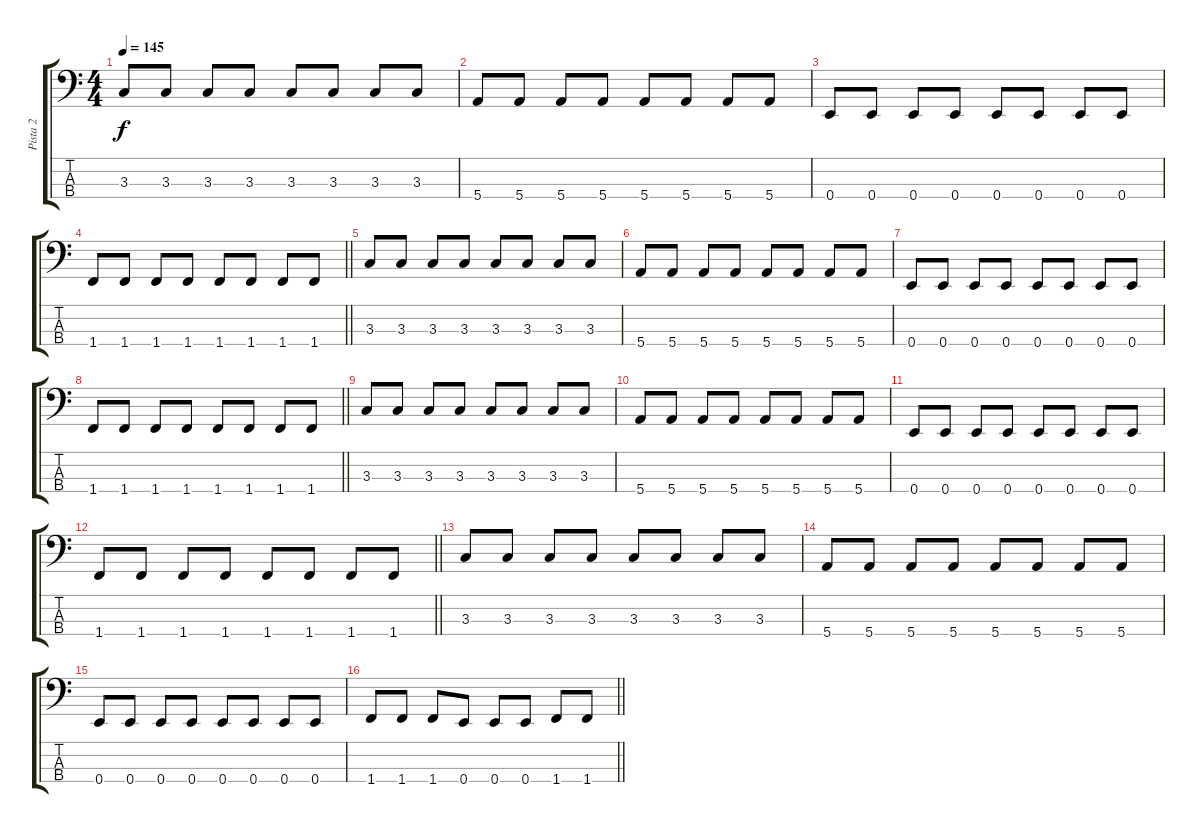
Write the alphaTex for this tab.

\track ("Pista 2" "Pista 2") {instrument electricbassfinger}
\staff {score tabs}
\tuning (G2 D2 A1 E1) {hide}
\ts (4 4)
\tempo 145
\clef f4
\ks c
3.3.8{dy f} 3.3.8 3.3.8 3.3.8 3.3.8 3.3.8 3.3.8 3.3.8 |
5.4.8 5.4.8 5.4.8 5.4.8 5.4.8 5.4.8 5.4.8 5.4.8 |
0.4.8 0.4.8 0.4.8 0.4.8 0.4.8 0.4.8 0.4.8 0.4.8 |
\barLineRight lightlight
1.4.8 1.4.8 1.4.8 1.4.8 1.4.8 1.4.8 1.4.8 1.4.8 |
3.3.8 3.3.8 3.3.8 3.3.8 3.3.8 3.3.8 3.3.8 3.3.8 |
5.4.8 5.4.8 5.4.8 5.4.8 5.4.8 5.4.8 5.4.8 5.4.8 |
0.4.8 0.4.8 0.4.8 0.4.8 0.4.8 0.4.8 0.4.8 0.4.8 |
\barLineRight lightlight
1.4.8 1.4.8 1.4.8 1.4.8 1.4.8 1.4.8 1.4.8 1.4.8 |
3.3.8 3.3.8 3.3.8 3.3.8 3.3.8 3.3.8 3.3.8 3.3.8 |
5.4.8 5.4.8 5.4.8 5.4.8 5.4.8 5.4.8 5.4.8 5.4.8 |
0.4.8 0.4.8 0.4.8 0.4.8 0.4.8 0.4.8 0.4.8 0.4.8 |
\barLineRight lightlight
1.4.8 1.4.8 1.4.8 1.4.8 1.4.8 1.4.8 1.4.8 1.4.8 |
3.3.8 3.3.8 3.3.8 3.3.8 3.3.8 3.3.8 3.3.8 3.3.8 |
5.4.8 5.4.8 5.4.8 5.4.8 5.4.8 5.4.8 5.4.8 5.4.8 |
0.4.8 0.4.8 0.4.8 0.4.8 0.4.8 0.4.8 0.4.8 0.4.8 |
\barLineRight lightlight
1.4.8 1.4.8 1.4.8 0.4.8 0.4.8 0.4.8 1.4.8 1.4.8
